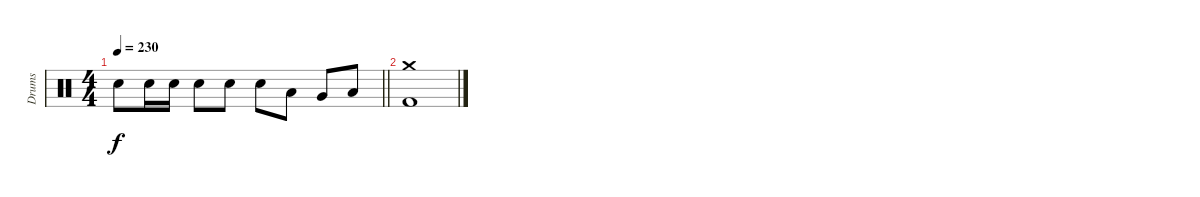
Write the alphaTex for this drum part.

\track ("Drums" "Drums") {instrument percussion}
\staff {score}
\articulation defaults
\ts (4 4)
\tempo 230
\clef neutral
\barLineRight lightlight
\ks c "Electric Snare (hit)".8{dy f} "Electric Snare (hit)".16 "Electric Snare (hit)".16 "Electric Snare (hit)".8 "Electric Snare (hit)".8 "Electric Snare (hit)".8 "Low Tom (hit)".8 "Very Low Tom (hit)".8 "Low Floor Tom (hit)".8
|
("Crash medium (hit)" "Kick (hit) 2").1
